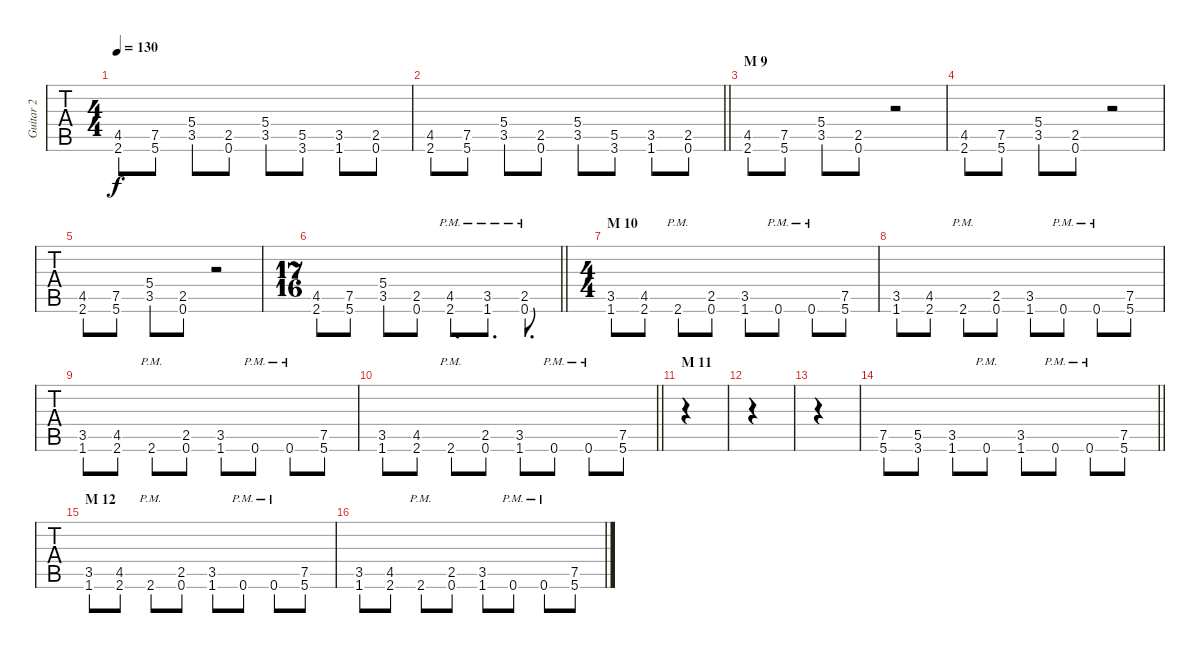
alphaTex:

\track ("Guitar 2" "Guitar 2") {instrument distortionguitar}
\staff {tabs}
\tuning (A3 E3 C3 G2 D2 A1) {hide}
\ts (4 4)
\tempo 130
\clef f4
\ks c
(4.5 2.6).8{dy f} (7.5 5.6).8 (5.4 3.5).8 (2.5 0.6).8 (5.4 3.5).8 (5.5 3.6).8 (3.5 1.6).8 (2.5 0.6).8 |
\barLineRight lightlight
(4.5 2.6).8 (7.5 5.6).8 (5.4 3.5).8 (2.5 0.6).8 (5.4 3.5).8 (5.5 3.6).8 (3.5 1.6).8 (2.5 0.6).8 |
\section ("" "M 9")
(4.5 2.6).8 (7.5 5.6).8 (5.4 3.5).8 (2.5 0.6).8 r.2 |
(4.5 2.6).8 (7.5 5.6).8 (5.4 3.5).8 (2.5 0.6).8 r.2 |
(4.5 2.6).8 (7.5 5.6).8 (5.4 3.5).8 (2.5 0.6).8 r.2 |
\ts (17 16)
\barLineRight lightlight
(4.5 2.6).8 (7.5 5.6).8 (5.4 3.5).8 (2.5 0.6).8 (4.5{pm} 2.6{pm}).8{d} (3.5{pm} 1.6{pm}).8{d} (2.5{pm} 0.6{pm}).8{d} |
\ts (4 4)
\section ("" "M 10")
(3.5 1.6).8 (4.5 2.6).8 2.6{pm}.8 (2.5 0.6).8 (3.5 1.6).8 0.6{pm}.8 0.6{pm}.8 (7.5 5.6).8 |
(3.5 1.6).8 (4.5 2.6).8 2.6{pm}.8 (2.5 0.6).8 (3.5 1.6).8 0.6{pm}.8 0.6{pm}.8 (7.5 5.6).8 |
(3.5 1.6).8 (4.5 2.6).8 2.6{pm}.8 (2.5 0.6).8 (3.5 1.6).8 0.6{pm}.8 0.6{pm}.8 (7.5 5.6).8 |
\barLineRight lightlight
(3.5 1.6).8 (4.5 2.6).8 2.6{pm}.8 (2.5 0.6).8 (3.5 1.6).8 0.6{pm}.8 0.6{pm}.8 (7.5 5.6).8 |
\section ("" "M 11")
|
|
|
\barLineRight lightlight
(7.5 5.6).8 (5.5 3.6).8 (3.5 1.6).8 0.6{pm}.8 (3.5 1.6).8 0.6{pm}.8 0.6{pm}.8 (7.5 5.6).8 |
\section ("" "M 12")
(3.5 1.6).8 (4.5 2.6).8 2.6{pm}.8 (2.5 0.6).8 (3.5 1.6).8 0.6{pm}.8 0.6{pm}.8 (7.5 5.6).8 |
(3.5 1.6).8 (4.5 2.6).8 2.6{pm}.8 (2.5 0.6).8 (3.5 1.6).8 0.6{pm}.8 0.6{pm}.8 (7.5 5.6).8
